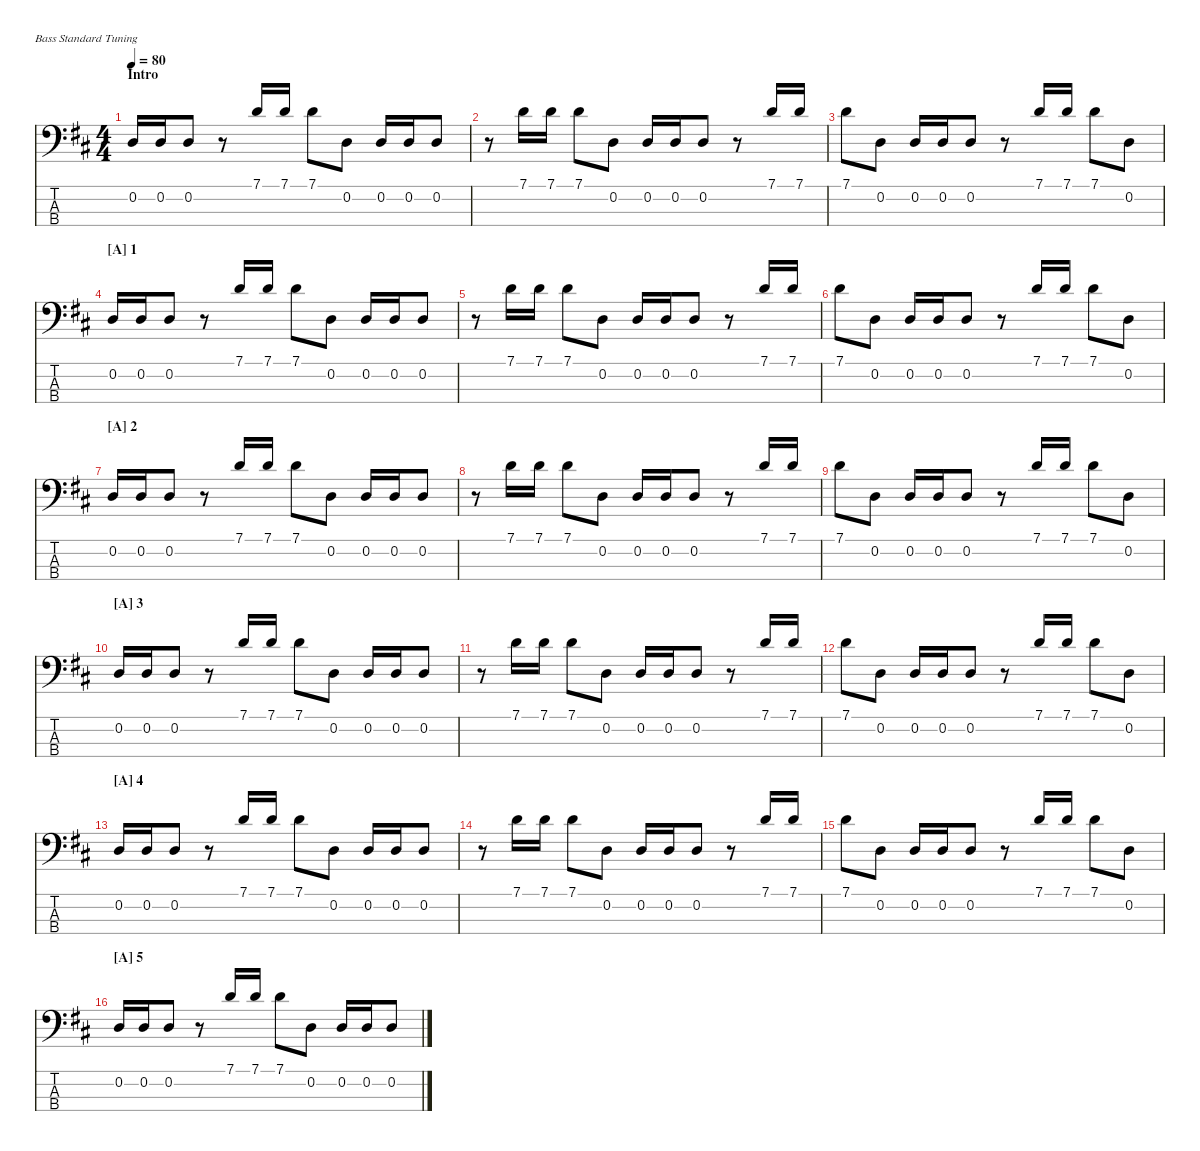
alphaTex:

\hideDynamics
\bracketExtendMode nobrackets
\singleTrackTrackNamePolicy hidden
\multiTrackTrackNamePolicy hidden
\otherSystemsTrackNameOrientation horizontal
\track ("Bass" "E-Bass") {instrument electricbassfinger}
\staff {score tabs}
\tuning (G2 D2 A1 E1)
\ts (4 4)
\section ("" "Intro")
\tempo 80
\clef f4
\ks d
0.2{acc forcenatural}.16{dy f instrument electricbassfinger beam Up} 0.2{acc forcenatural}.16{beam Up} 0.2{acc forcenatural}.8{beam Up} r.8{beam Up} 7.1{acc forcenatural}.16{beam Down} 7.1{acc forcenatural}.16{beam Down} 7.1{acc forcenatural}.8{beam Down} 0.2{acc forcenatural}.8{beam Down} 0.2{acc forcenatural}.16{beam Up} 0.2{acc forcenatural}.16{beam Up} 0.2{acc forcenatural}.8{beam Up} |
r.8{beam Down} 7.1{acc forcenatural}.16{beam Down} 7.1{acc forcenatural}.16{beam Down} 7.1{acc forcenatural}.8{beam Down} 0.2{acc forcenatural}.8{beam Down} 0.2{acc forcenatural}.16{beam Up} 0.2{acc forcenatural}.16{beam Up} 0.2{acc forcenatural}.8{beam Up} r.8{beam Up} 7.1{acc forcenatural}.16{beam Down} 7.1{acc forcenatural}.16{beam Down} |
7.1{acc forcenatural}.8{beam Down} 0.2{acc forcenatural}.8{beam Down} 0.2{acc forcenatural}.16{beam Up} 0.2{acc forcenatural}.16{beam Up} 0.2{acc forcenatural}.8{beam Up} r.8{beam Up} 7.1{acc forcenatural}.16{beam Down} 7.1{acc forcenatural}.16{beam Down} 7.1{acc forcenatural}.8{beam Down} 0.2{acc forcenatural}.8{beam Down} |
\section ("A" "1")
0.2{acc forcenatural}.16{beam Up} 0.2{acc forcenatural}.16{beam Up} 0.2{acc forcenatural}.8{beam Up} r.8{beam Up} 7.1{acc forcenatural}.16{beam Down} 7.1{acc forcenatural}.16{beam Down} 7.1{acc forcenatural}.8{beam Down} 0.2{acc forcenatural}.8{beam Down} 0.2{acc forcenatural}.16{beam Up} 0.2{acc forcenatural}.16{beam Up} 0.2{acc forcenatural}.8{beam Up} |
r.8{beam Down} 7.1{acc forcenatural}.16{beam Down} 7.1{acc forcenatural}.16{beam Down} 7.1{acc forcenatural}.8{beam Down} 0.2{acc forcenatural}.8{beam Down} 0.2{acc forcenatural}.16{beam Up} 0.2{acc forcenatural}.16{beam Up} 0.2{acc forcenatural}.8{beam Up} r.8{beam Up} 7.1{acc forcenatural}.16{beam Down} 7.1{acc forcenatural}.16{beam Down} |
7.1{acc forcenatural}.8{beam Down} 0.2{acc forcenatural}.8{beam Down} 0.2{acc forcenatural}.16{beam Up} 0.2{acc forcenatural}.16{beam Up} 0.2{acc forcenatural}.8{beam Up} r.8{beam Up} 7.1{acc forcenatural}.16{beam Down} 7.1{acc forcenatural}.16{beam Down} 7.1{acc forcenatural}.8{beam Down} 0.2{acc forcenatural}.8{beam Down} |
\section ("A" "2")
0.2{acc forcenatural}.16{beam Up} 0.2{acc forcenatural}.16{beam Up} 0.2{acc forcenatural}.8{beam Up} r.8{beam Up} 7.1{acc forcenatural}.16{beam Down} 7.1{acc forcenatural}.16{beam Down} 7.1{acc forcenatural}.8{beam Down} 0.2{acc forcenatural}.8{beam Down} 0.2{acc forcenatural}.16{beam Up} 0.2{acc forcenatural}.16{beam Up} 0.2{acc forcenatural}.8{beam Up} |
r.8{beam Down} 7.1{acc forcenatural}.16{beam Down} 7.1{acc forcenatural}.16{beam Down} 7.1{acc forcenatural}.8{beam Down} 0.2{acc forcenatural}.8{beam Down} 0.2{acc forcenatural}.16{beam Up} 0.2{acc forcenatural}.16{beam Up} 0.2{acc forcenatural}.8{beam Up} r.8{beam Up} 7.1{acc forcenatural}.16{beam Down} 7.1{acc forcenatural}.16{beam Down} |
7.1{acc forcenatural}.8{beam Down} 0.2{acc forcenatural}.8{beam Down} 0.2{acc forcenatural}.16{beam Up} 0.2{acc forcenatural}.16{beam Up} 0.2{acc forcenatural}.8{beam Up} r.8{beam Up} 7.1{acc forcenatural}.16{beam Down} 7.1{acc forcenatural}.16{beam Down} 7.1{acc forcenatural}.8{beam Down} 0.2{acc forcenatural}.8{beam Down} |
\section ("A" "3")
0.2{acc forcenatural}.16{beam Up} 0.2{acc forcenatural}.16{beam Up} 0.2{acc forcenatural}.8{beam Up} r.8{beam Up} 7.1{acc forcenatural}.16{beam Down} 7.1{acc forcenatural}.16{beam Down} 7.1{acc forcenatural}.8{beam Down} 0.2{acc forcenatural}.8{beam Down} 0.2{acc forcenatural}.16{beam Up} 0.2{acc forcenatural}.16{beam Up} 0.2{acc forcenatural}.8{beam Up} |
r.8{beam Down} 7.1{acc forcenatural}.16{beam Down} 7.1{acc forcenatural}.16{beam Down} 7.1{acc forcenatural}.8{beam Down} 0.2{acc forcenatural}.8{beam Down} 0.2{acc forcenatural}.16{beam Up} 0.2{acc forcenatural}.16{beam Up} 0.2{acc forcenatural}.8{beam Up} r.8{beam Up} 7.1{acc forcenatural}.16{beam Down} 7.1{acc forcenatural}.16{beam Down} |
7.1{acc forcenatural}.8{beam Down} 0.2{acc forcenatural}.8{beam Down} 0.2{acc forcenatural}.16{beam Up} 0.2{acc forcenatural}.16{beam Up} 0.2{acc forcenatural}.8{beam Up} r.8{beam Up} 7.1{acc forcenatural}.16{beam Down} 7.1{acc forcenatural}.16{beam Down} 7.1{acc forcenatural}.8{beam Down} 0.2{acc forcenatural}.8{beam Down} |
\section ("A" "4")
0.2{acc forcenatural}.16{beam Up} 0.2{acc forcenatural}.16{beam Up} 0.2{acc forcenatural}.8{beam Up} r.8{beam Up} 7.1{acc forcenatural}.16{beam Down} 7.1{acc forcenatural}.16{beam Down} 7.1{acc forcenatural}.8{beam Down} 0.2{acc forcenatural}.8{beam Down} 0.2{acc forcenatural}.16{beam Up} 0.2{acc forcenatural}.16{beam Up} 0.2{acc forcenatural}.8{beam Up} |
r.8{beam Down} 7.1{acc forcenatural}.16{beam Down} 7.1{acc forcenatural}.16{beam Down} 7.1{acc forcenatural}.8{beam Down} 0.2{acc forcenatural}.8{beam Down} 0.2{acc forcenatural}.16{beam Up} 0.2{acc forcenatural}.16{beam Up} 0.2{acc forcenatural}.8{beam Up} r.8{beam Up} 7.1{acc forcenatural}.16{beam Down} 7.1{acc forcenatural}.16{beam Down} |
7.1{acc forcenatural}.8{beam Down} 0.2{acc forcenatural}.8{beam Down} 0.2{acc forcenatural}.16{beam Up} 0.2{acc forcenatural}.16{beam Up} 0.2{acc forcenatural}.8{beam Up} r.8{beam Up} 7.1{acc forcenatural}.16{beam Down} 7.1{acc forcenatural}.16{beam Down} 7.1{acc forcenatural}.8{beam Down} 0.2{acc forcenatural}.8{beam Down} |
\section ("A" "5")
0.2{acc forcenatural}.16{beam Up} 0.2{acc forcenatural}.16{beam Up} 0.2{acc forcenatural}.8{beam Up} r.8{beam Up} 7.1{acc forcenatural}.16{beam Down} 7.1{acc forcenatural}.16{beam Down} 7.1{acc forcenatural}.8{beam Down} 0.2{acc forcenatural}.8{beam Down} 0.2{acc forcenatural}.16{beam Up} 0.2{acc forcenatural}.16{beam Up} 0.2{acc forcenatural}.8{beam Up}
